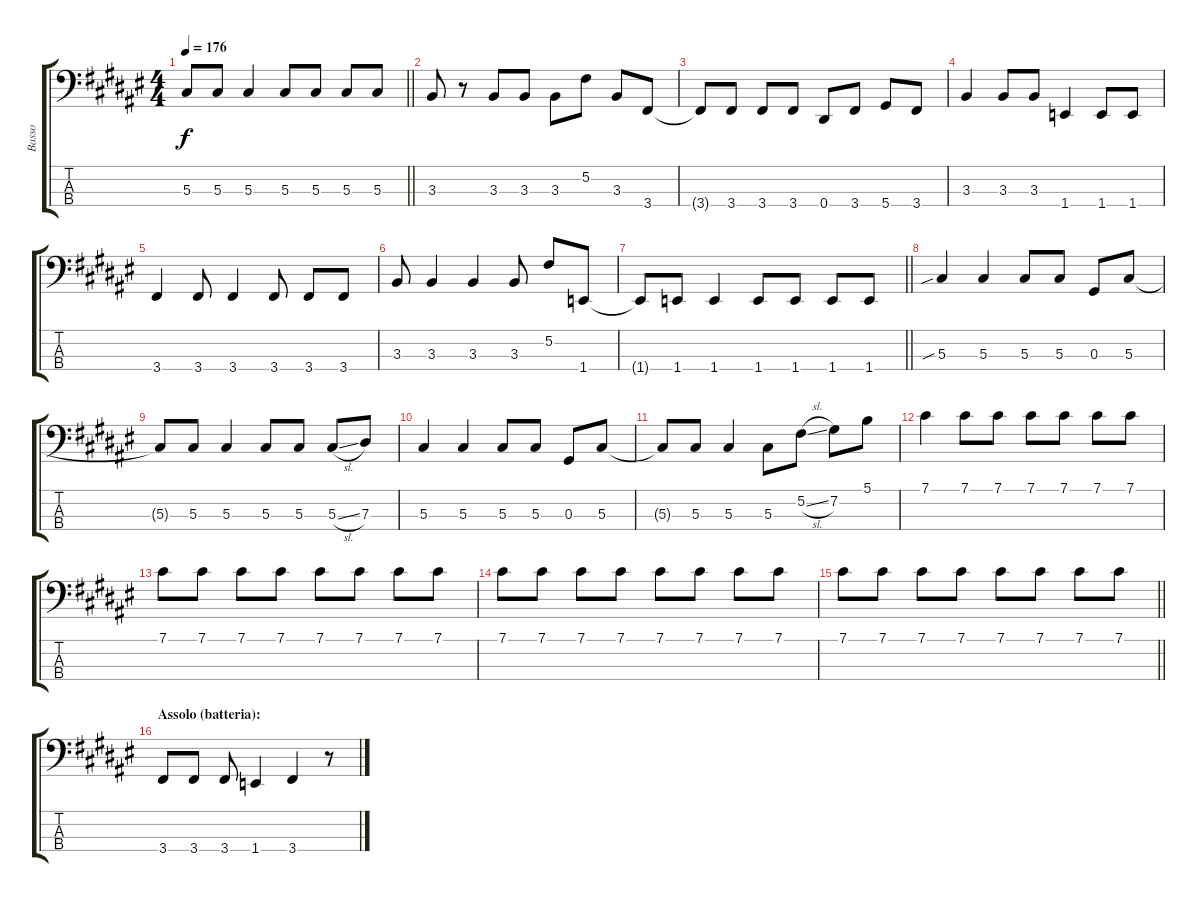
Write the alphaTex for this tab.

\track ("Basso" "Basso") {instrument electricbasspick}
\staff {score tabs}
\tuning (Gb2 Db2 Ab1 Eb1) {hide}
\ts (4 4)
\tempo 176
\clef f4
\barLineRight lightlight
\ks f#
5.3{t}.8{dy f} 5.3.8 5.3.4 5.3.8 5.3.8 5.3.8 5.3.8 |
3.3.8 r.8 3.3.8 3.3.8 3.3.8 5.2.8 3.3.8 3.4.8 |
3.4{t}.8 3.4.8 3.4.8 3.4.8 0.4.8 3.4.8 5.4.8 3.4.8 |
3.3.4 3.3.8 3.3.8 1.4.4 1.4.8 1.4.8 |
3.4.4 3.4.8 3.4.4 3.4.8 3.4.8 3.4.8 |
3.3.8 3.3.4 3.3.4 3.3.8 5.2.8 1.4.8 |
\barLineRight lightlight
1.4{t}.8 1.4.8 1.4.4 1.4.8 1.4.8 1.4.8 1.4.8 |
5.3{sib}.4 5.3.4 5.3.8 5.3.8 0.3.8 5.3.8 |
5.3{t}.8 5.3.8 5.3.4 5.3.8 5.3.8 5.3{sl}.8 7.3.8 |
5.3.4 5.3.4 5.3.8 5.3.8 0.3.8 5.3.8 |
5.3{t}.8 5.3.8 5.3.4 5.3.8 5.2{sl}.8 7.2.8 5.1.8 |
7.1.4 7.1.8 7.1.8 7.1.8 7.1.8 7.1.8 7.1.8 |
7.1.8 7.1.8 7.1.8 7.1.8 7.1.8 7.1.8 7.1.8 7.1.8 |
7.1.8 7.1.8 7.1.8 7.1.8 7.1.8 7.1.8 7.1.8 7.1.8 |
\barLineRight lightlight
7.1.8 7.1.8 7.1.8 7.1.8 7.1.8 7.1.8 7.1.8 7.1.8 |
\section ("" "Assolo (batteria):")
3.4.8 3.4.8 3.4.8 1.4.4 3.4.4 r.8
